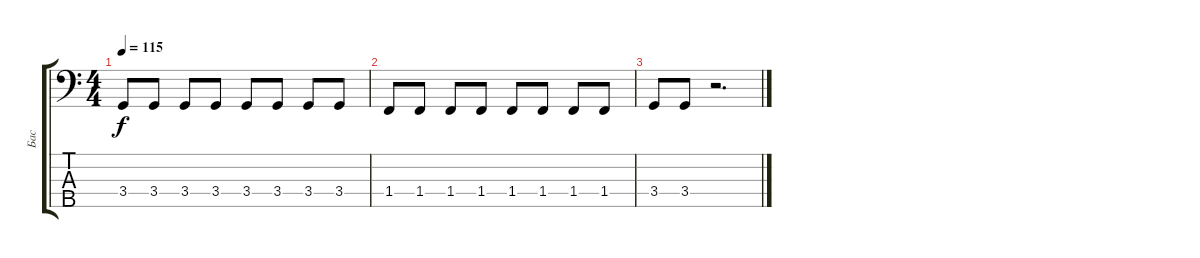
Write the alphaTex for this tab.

\track ("Бас" "Бас") {instrument electricbassfinger}
\staff {score tabs}
\tuning (G2 D2 A1 E1 B0) {hide}
\ts (4 4)
\tempo 115
\clef f4
\ks c
3.4.8{dy f} 3.4.8 3.4.8 3.4.8 3.4.8 3.4.8 3.4.8 3.4.8 |
1.4.8 1.4.8 1.4.8 1.4.8 1.4.8 1.4.8 1.4.8 1.4.8 |
3.4.8 3.4.8 r.2{d}
